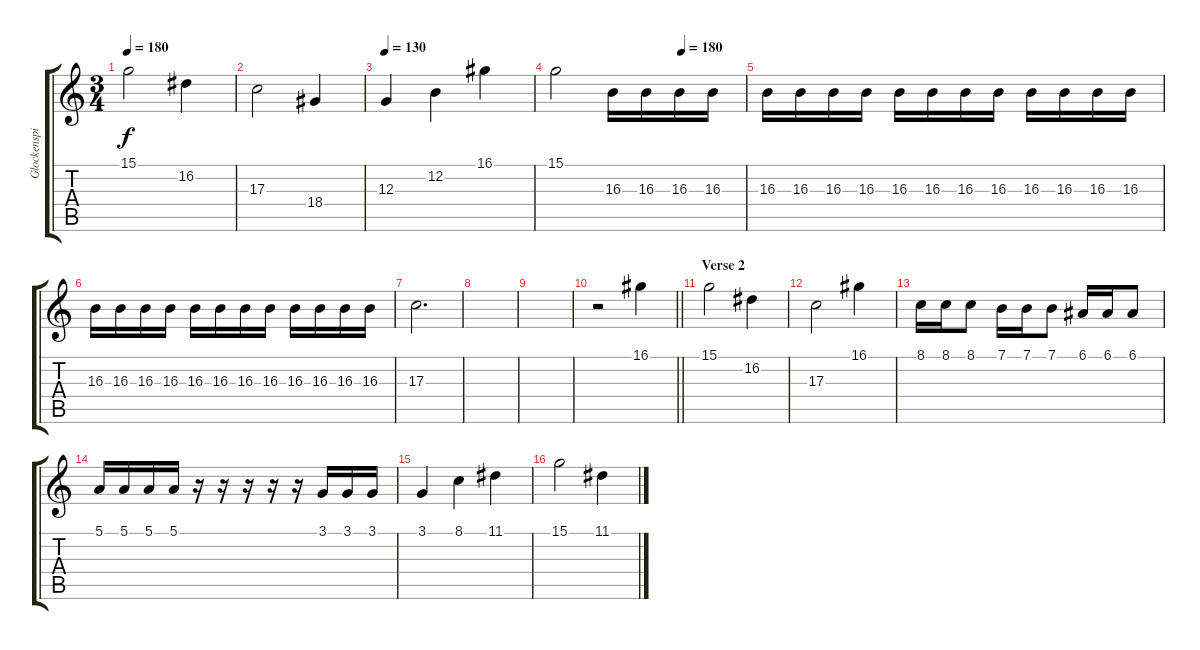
\track ("Glockenspiel" "Glockenspi") {instrument musicbox}
\staff {score tabs}
\tuning (E4 B3 G3 D3 A2 E2) {hide}
\ts (3 4)
\tempo 180
\clef g2
\ks c
15.1.2{dy f} 16.2.4 |
17.3.2 18.4.4 |
\tempo 130
12.3.4 12.2.4 16.1.4 |
\tempo (180 0.6666666666666666)
15.1.2 16.3.16 16.3.16 16.3.16 16.3.16 |
16.3.16 16.3.16 16.3.16 16.3.16 16.3.16 16.3.16 16.3.16 16.3.16 16.3.16 16.3.16 16.3.16 16.3.16 |
16.3.16 16.3.16 16.3.16 16.3.16 16.3.16 16.3.16 16.3.16 16.3.16 16.3.16 16.3.16 16.3.16 16.3.16 |
17.3.2{d} |
|
|
\barLineRight lightlight
r.2 16.1.4 |
\section ("" "Verse 2")
15.1.2 16.2.4 |
17.3.2 16.1.4 |
8.1.16 8.1.16 8.1.8 7.1.16 7.1.16 7.1.8 6.1.16 6.1.16 6.1.8 |
5.1.16 5.1.16 5.1.16 5.1.16 r.16 r.16 r.16 r.16 r.16 3.1.16 3.1.16 3.1.16 |
3.1.4 8.1.4 11.1.4 |
15.1.2 11.1.4
